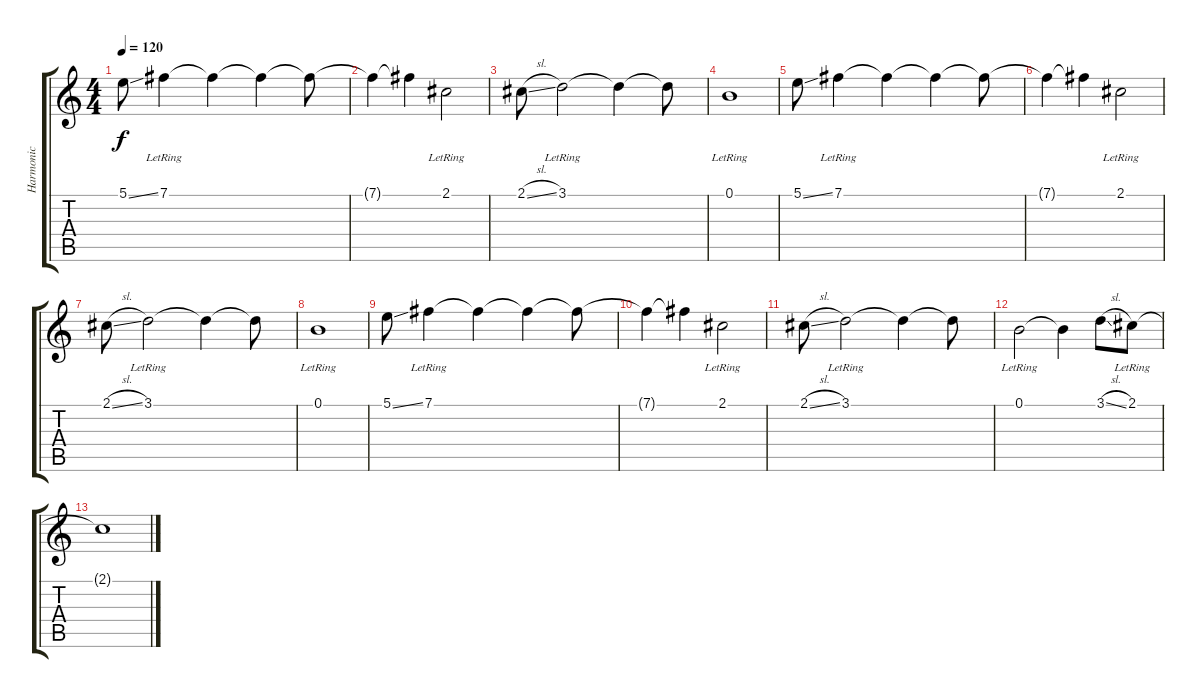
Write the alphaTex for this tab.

\track ("Harmonic" "Harmonic") {instrument electricguitarjazz}
\staff {score tabs}
\tuning (B3 Gb3 D3 A2 E2 B1) {hide}
\ts (4 4)
\tempo 120
\clef g2
\ks c
5.1{ss}.8{dy f} 7.1{lr}.4 7.1{t}.4 7.1{t}.4 7.1{t}.8 |
7.1{t}.4 7.1{t}.4 2.1{lr}.2 |
2.1{sl}.8 3.1{lr}.2 3.1{t}.4 3.1{t}.8 |
0.1{lr}.1 |
5.1{ss}.8 7.1{lr}.4 7.1{t}.4 7.1{t}.4 7.1{t}.8 |
7.1{t}.4 7.1{t}.4 2.1{lr}.2 |
2.1{sl}.8 3.1{lr}.2 3.1{t}.4 3.1{t}.8 |
0.1{lr}.1 |
5.1{ss}.8 7.1{lr}.4 7.1{t}.4 7.1{t}.4 7.1{t}.8 |
7.1{t}.4 7.1{t}.4 2.1{lr}.2 |
2.1{sl}.8 3.1{lr}.2 3.1{t}.4 3.1{t}.8 |
0.1{lr}.2 0.1{t}.4 3.1{sl}.8 2.1{lr}.8 |
2.1{t}.1
